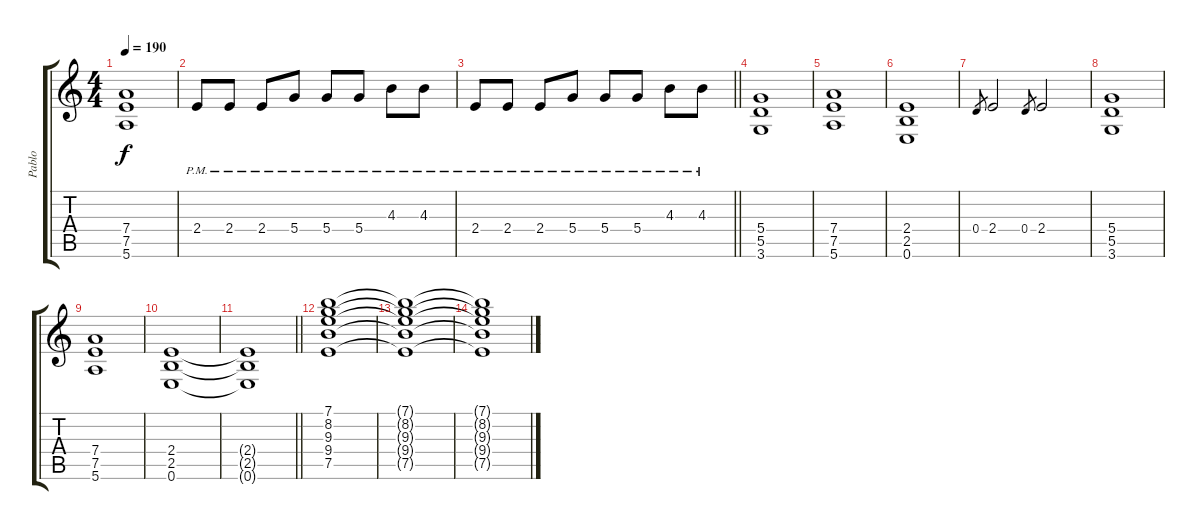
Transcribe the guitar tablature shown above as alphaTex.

\track ("Pablo" "Pablo") {instrument distortionguitar}
\staff {score tabs}
\tuning (E4 B3 G3 D3 A2 E2) {hide}
\ts (4 4)
\tempo 190
\clef g2
\ks c
(7.4 7.5 5.6).1{dy f} |
2.4{pm}.8 2.4{pm}.8 2.4{pm}.8 5.4{pm}.8 5.4{pm}.8 5.4{pm}.8 4.3{pm}.8 4.3{pm}.8 |
\barLineRight lightlight
2.4{pm}.8 2.4{pm}.8 2.4{pm}.8 5.4{pm}.8 5.4{pm}.8 5.4{pm}.8 4.3{pm}.8 4.3{pm}.8 |
(5.4 5.5 3.6).1 |
(7.4 7.5 5.6).1 |
(2.4 2.5 0.6).1 |
0.4.8{gr} 2.4.2 0.4.8{gr} 2.4.2 |
(5.4 5.5 3.6).1 |
(7.4 7.5 5.6).1 |
(2.4 2.5 0.6).1 |
\barLineRight lightlight
(2.4{t} 2.5{t} 0.6{t}).1 |
(7.1 8.2 9.3 9.4 7.5).1{volume 10 instrument acousticguitarsteel} |
(7.1{t} 8.2{t} 9.3{t} 9.4{t} 7.5{t}).1 |
(7.1{t} 8.2{t} 9.3{t} 9.4{t} 7.5{t}).1
